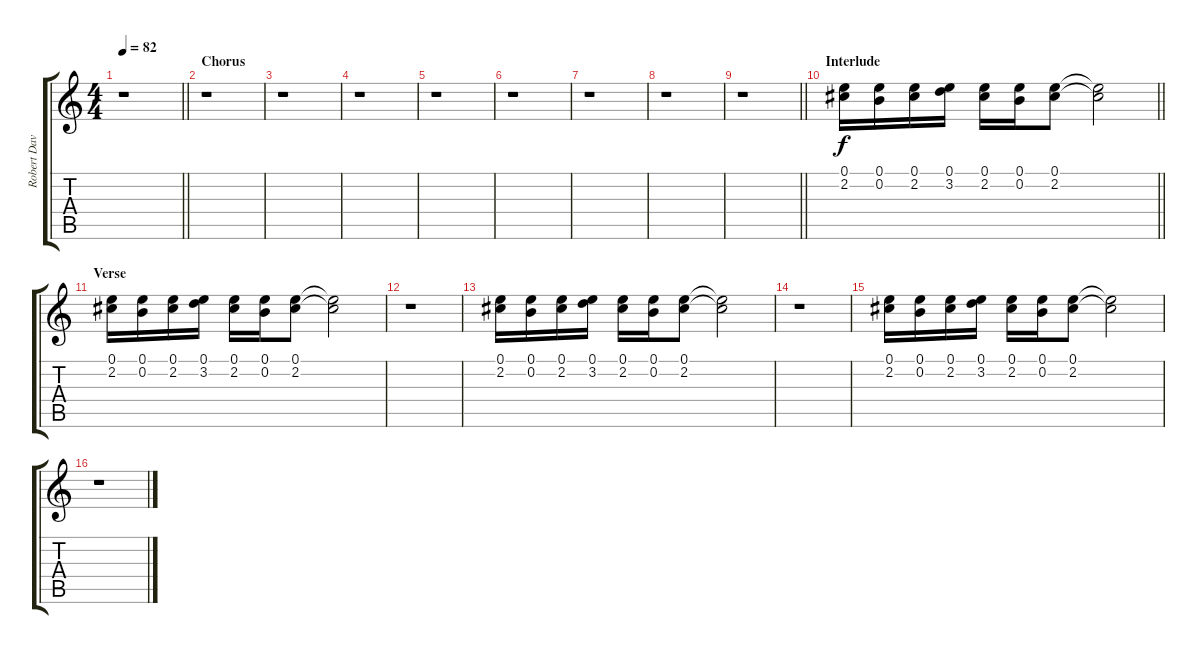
\track ("Robert Davis (Lead Guitar)" "Robert Dav") {instrument electricguitarclean}
\staff {score tabs}
\tuning (E4 B3 G3 D3 A2 D2) {hide}
\ts (4 4)
\tempo 82
\clef g2
\barLineRight lightlight
\ks c
r.1{dy f} |
\section ("" "Chorus")
r.1 |
r.1 |
r.1 |
r.1 |
r.1 |
r.1 |
r.1 |
\barLineRight lightlight
r.1 |
\section ("" "Interlude")
\barLineRight lightlight
(0.1 2.2).16 (0.1 0.2).16 (0.1 2.2).16 (0.1 3.2).16 (0.1 2.2).16 (0.1 0.2).16 (0.1 2.2).8 (0.1{t} 2.2{t}).2 |
\section ("" "Verse")
(0.1 2.2).16 (0.1 0.2).16 (0.1 2.2).16 (0.1 3.2).16 (0.1 2.2).16 (0.1 0.2).16 (0.1 2.2).8 (0.1{t} 2.2{t}).2 |
r.1 |
(0.1 2.2).16 (0.1 0.2).16 (0.1 2.2).16 (0.1 3.2).16 (0.1 2.2).16 (0.1 0.2).16 (0.1 2.2).8 (0.1{t} 2.2{t}).2 |
r.1 |
(0.1 2.2).16 (0.1 0.2).16 (0.1 2.2).16 (0.1 3.2).16 (0.1 2.2).16 (0.1 0.2).16 (0.1 2.2).8 (0.1{t} 2.2{t}).2 |
r.1
